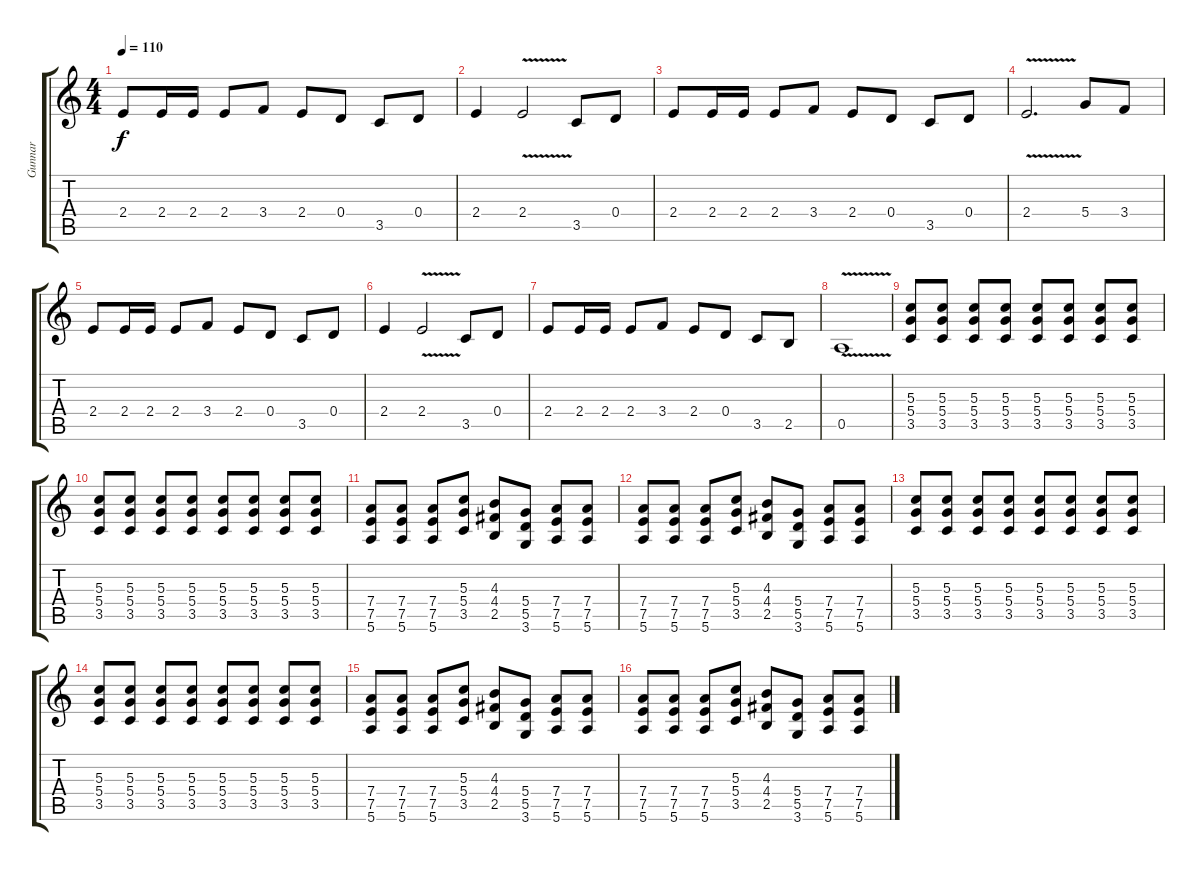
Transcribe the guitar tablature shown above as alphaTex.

\track ("Gunnar" "Gunnar") {instrument distortionguitar}
\staff {score tabs}
\tuning (E4 B3 G3 D3 A2 E2) {hide}
\ts (4 4)
\tempo 110
\clef g2
\ks c
2.4.8{dy f} 2.4.16 2.4.16 2.4.8 3.4.8 2.4.8 0.4.8 3.5.8 0.4.8 |
2.4.4 2.4{v}.2 3.5.8 0.4.8 |
2.4.8 2.4.16 2.4.16 2.4.8 3.4.8 2.4.8 0.4.8 3.5.8 0.4.8 |
2.4{v}.2{d} 5.4.8 3.4.8 |
2.4.8 2.4.16 2.4.16 2.4.8 3.4.8 2.4.8 0.4.8 3.5.8 0.4.8 |
2.4.4 2.4{v}.2 3.5.8 0.4.8 |
2.4.8 2.4.16 2.4.16 2.4.8 3.4.8 2.4.8 0.4.8 3.5.8 2.5.8 |
0.5{v}.1 |
(5.3 5.4 3.5).8 (5.3 5.4 3.5).8 (5.3 5.4 3.5).8 (5.3 5.4 3.5).8 (5.3 5.4 3.5).8 (5.3 5.4 3.5).8 (5.3 5.4 3.5).8 (5.3 5.4 3.5).8 |
(5.3 5.4 3.5).8 (5.3 5.4 3.5).8 (5.3 5.4 3.5).8 (5.3 5.4 3.5).8 (5.3 5.4 3.5).8 (5.3 5.4 3.5).8 (5.3 5.4 3.5).8 (5.3 5.4 3.5).8 |
(7.4 7.5 5.6).8 (7.4 7.5 5.6).8 (7.4 7.5 5.6).8 (5.3 5.4 3.5).8 (4.3 4.4 2.5).8 (5.4 5.5 3.6).8 (7.4 7.5 5.6).8 (7.4 7.5 5.6).8 |
(7.4 7.5 5.6).8 (7.4 7.5 5.6).8 (7.4 7.5 5.6).8 (5.3 5.4 3.5).8 (4.3 4.4 2.5).8 (5.4 5.5 3.6).8 (7.4 7.5 5.6).8 (7.4 7.5 5.6).8 |
(5.3 5.4 3.5).8 (5.3 5.4 3.5).8 (5.3 5.4 3.5).8 (5.3 5.4 3.5).8 (5.3 5.4 3.5).8 (5.3 5.4 3.5).8 (5.3 5.4 3.5).8 (5.3 5.4 3.5).8 |
(5.3 5.4 3.5).8 (5.3 5.4 3.5).8 (5.3 5.4 3.5).8 (5.3 5.4 3.5).8 (5.3 5.4 3.5).8 (5.3 5.4 3.5).8 (5.3 5.4 3.5).8 (5.3 5.4 3.5).8 |
(7.4 7.5 5.6).8 (7.4 7.5 5.6).8 (7.4 7.5 5.6).8 (5.3 5.4 3.5).8 (4.3 4.4 2.5).8 (5.4 5.5 3.6).8 (7.4 7.5 5.6).8 (7.4 7.5 5.6).8 |
(7.4 7.5 5.6).8 (7.4 7.5 5.6).8 (7.4 7.5 5.6).8 (5.3 5.4 3.5).8 (4.3 4.4 2.5).8 (5.4 5.5 3.6).8 (7.4 7.5 5.6).8 (7.4 7.5 5.6).8
